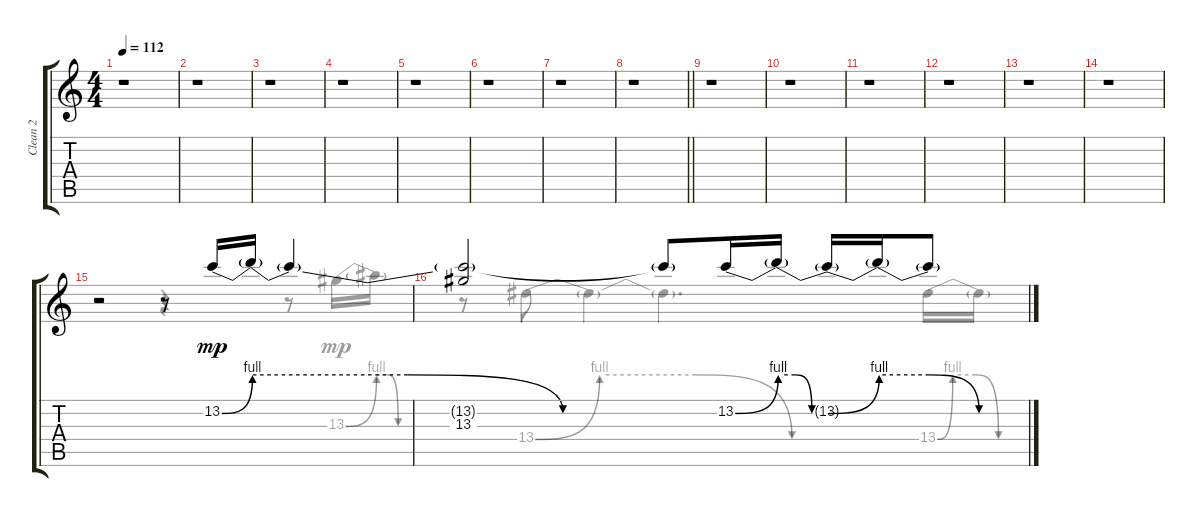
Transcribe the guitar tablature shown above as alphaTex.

\track ("Clean 2" "Clean 2") {instrument electricguitarclean}
\staff {score tabs}
\tuning (E4 B3 G3 D3 A2 E2) {hide}
\voice
\ts (4 4)
\tempo 112
\clef g2
\ks c
r.1{dy mp} |
r.1 |
r.1 |
r.1 |
r.1 |
r.1 |
r.1 |
\barLineRight lightlight
r.1 |
r.1 |
r.1 |
r.1 |
r.1 |
r.1 |
r.1 |
r.2 r.8 13.2{be (bend 0 0 60 4)}.16 13.2{be (custom 0 4 20 4 40 0 60 0) t}.16 13.2{t}.4 |
(13.2{t} 13.3).2 13.2{t}.8 13.2{be (bend 0 0 60 4)}.16 13.2{be (custom 0 4 20 4 40 0 60 0) t}.16 13.2{be (bend 0 0 60 4) t}.16 13.2{be (custom 0 4 20 4 40 0 60 0) t}.16 13.2{t}.8
\voice
\clef g2
\ottava regular
\simile none
\ks c
|
|
|
|
|
|
|
\barLineRight lightlight
|
|
|
|
|
|
|
r.2 r.4 r.8 13.3{be (bend 0 0 60 4)}.16 13.3{be (custom 0 4 20 4 40 0 60 0) t}.16 |
r.8 13.4{be (custom 0 0 10 4 25 4 40 0 60 0)}.8 13.4{t}.4 13.4{t}.4{d} 13.4{be (custom 0 0 10 4 25 4 40 0 60 0)}.16 13.4{t}.16
